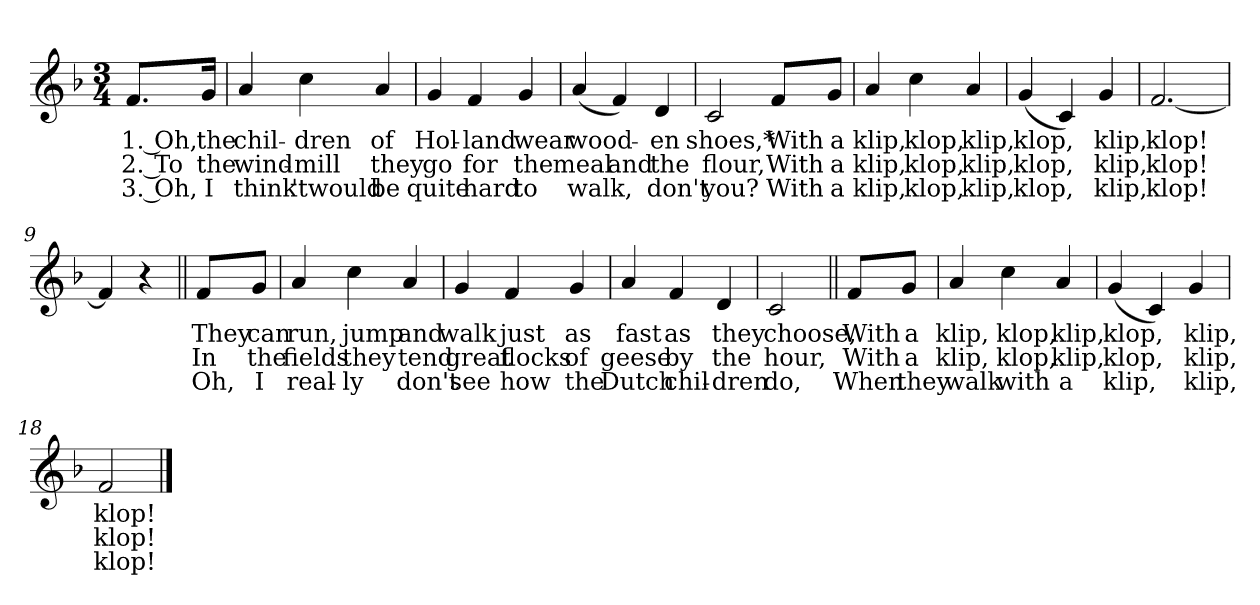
**kern	**text	**text	**text
*part1	*part1	*part1	*part1
*staff1	*staff1	*staff1	*staff1
*clefG2	*	*	*
*k[b-]	*	*	*
*F:	*	*	*
*M3/4	*	*	*
=1	=1	=1	=1
!	!LO:LY:b	!LO:LY:b	!LO:LY:b
8.f/L	1. Oh,	2. To	3. Oh,
!	!LO:LY:b	!LO:LY:b	!LO:LY:b
16g/Jk	the	the	I
=2	=2	=2	=2
!	!LO:LY:b	!LO:LY:b	!LO:LY:b
4a/	chil-	wind-	think
!	!LO:LY:b	!LO:LY:b	!LO:LY:b
4cc\	-dren	-mill	'twould
!	!LO:LY:b	!LO:LY:b	!LO:LY:b
4a/	of	they	be
=3	=3	=3	=3
!	!LO:LY:b	!LO:LY:b	!LO:LY:b
4g/	Hol-	go	quite
!	!LO:LY:b	!LO:LY:b	!LO:LY:b
4f/	-land	for	hard
!	!LO:LY:b	!LO:LY:b	!LO:LY:b
4g/	wear	the	to
=4	=4	=4	=4
!	!LO:LY:b	!LO:LY:b	!LO:LY:b
(<4a/	wood-	meal	walk,
!	!	!LO:LY:b	!
4f/)	.	and	.
!	!LO:LY:b	!LO:LY:b	!LO:LY:b
4d/	-en	the	don't
!!LO:LB:g=z
=5	=5	=5	=5
!	!LO:LY:b	!LO:LY:b	!LO:LY:b
2c/	shoes,*	flour,	you?
!	!LO:LY:b	!LO:LY:b	!LO:LY:b
8f/L	With	With	With
!	!LO:LY:b	!LO:LY:b	!LO:LY:b
8g/J	a	a	a
=6	=6	=6	=6
!	!LO:LY:b	!LO:LY:b	!LO:LY:b
4a/	klip,	klip,	klip,
!	!LO:LY:b	!LO:LY:b	!LO:LY:b
4cc\	klop,	klop,	klop,
!	!LO:LY:b	!LO:LY:b	!LO:LY:b
4a/	klip,	klip,	klip,
=7	=7	=7	=7
!	!LO:LY:b	!LO:LY:b	!LO:LY:b
(<4g/	klop,	klop,	klop,
4c/)	.	.	.
!	!LO:LY:b	!LO:LY:b	!LO:LY:b
4g/	klip,	klip,	klip,
=8	=8	=8	=8
!	!LO:LY:b	!LO:LY:b	!LO:LY:b
[2.f/	klop!	klop!	klop!
=9	=9	=9	=9
4f/]	.	.	.
4r	.	.	.
!!LO:LB:g=z
=10||	=10||	=10||	=10||
!	!LO:LY:b	!LO:LY:b	!LO:LY:b
8f/L	They	In	Oh,
!	!LO:LY:b	!LO:LY:b	!LO:LY:b
8g/J	can	the	I
=11	=11	=11	=11
!	!LO:LY:b	!LO:LY:b	!LO:LY:b
4a/	run,	fields	real-
!	!LO:LY:b	!LO:LY:b	!LO:LY:b
4cc\	jump	they	-ly
!	!LO:LY:b	!LO:LY:b	!LO:LY:b
4a/	and	tend	don't
=12	=12	=12	=12
!	!LO:LY:b	!LO:LY:b	!LO:LY:b
4g/	walk	great	see
!	!LO:LY:b	!LO:LY:b	!LO:LY:b
4f/	just	flocks	how
!	!LO:LY:b	!LO:LY:b	!LO:LY:b
4g/	as	of	the
=13	=13	=13	=13
!	!LO:LY:b	!LO:LY:b	!LO:LY:b
4a/	fast	geese	Dutch
!	!LO:LY:b	!LO:LY:b	!LO:LY:b
4f/	as	by	chil-
!	!LO:LY:b	!LO:LY:b	!LO:LY:b
4d/	they	the	-dren
=14	=14	=14	=14
!	!LO:LY:b	!LO:LY:b	!LO:LY:b
2c/	choose,	hour,	do,
!!LO:LB:g=z
=15||	=15||	=15||	=15||
!	!LO:LY:b	!LO:LY:b	!LO:LY:b
8f/L	With	With	When
!	!LO:LY:b	!LO:LY:b	!LO:LY:b
8g/J	a	a	they
=16	=16	=16	=16
!	!LO:LY:b	!LO:LY:b	!LO:LY:b
4a/	klip,	klip,	walk
!	!LO:LY:b	!LO:LY:b	!LO:LY:b
4cc\	klop,	klop,	with
!	!LO:LY:b	!LO:LY:b	!LO:LY:b
4a/	klip,	klip,	a
=17	=17	=17	=17
!	!LO:LY:b	!LO:LY:b	!LO:LY:b
(<4g/	klop,	klop,	klip,
4c/)	.	.	.
!	!LO:LY:b	!LO:LY:b	!LO:LY:b
4g/	klip,	klip,	klip,
=18	=18	=18	=18
!	!LO:LY:b	!LO:LY:b	!LO:LY:b
2f/	klop!	klop!	klop!
==	==	==	==
*-	*-	*-	*-
